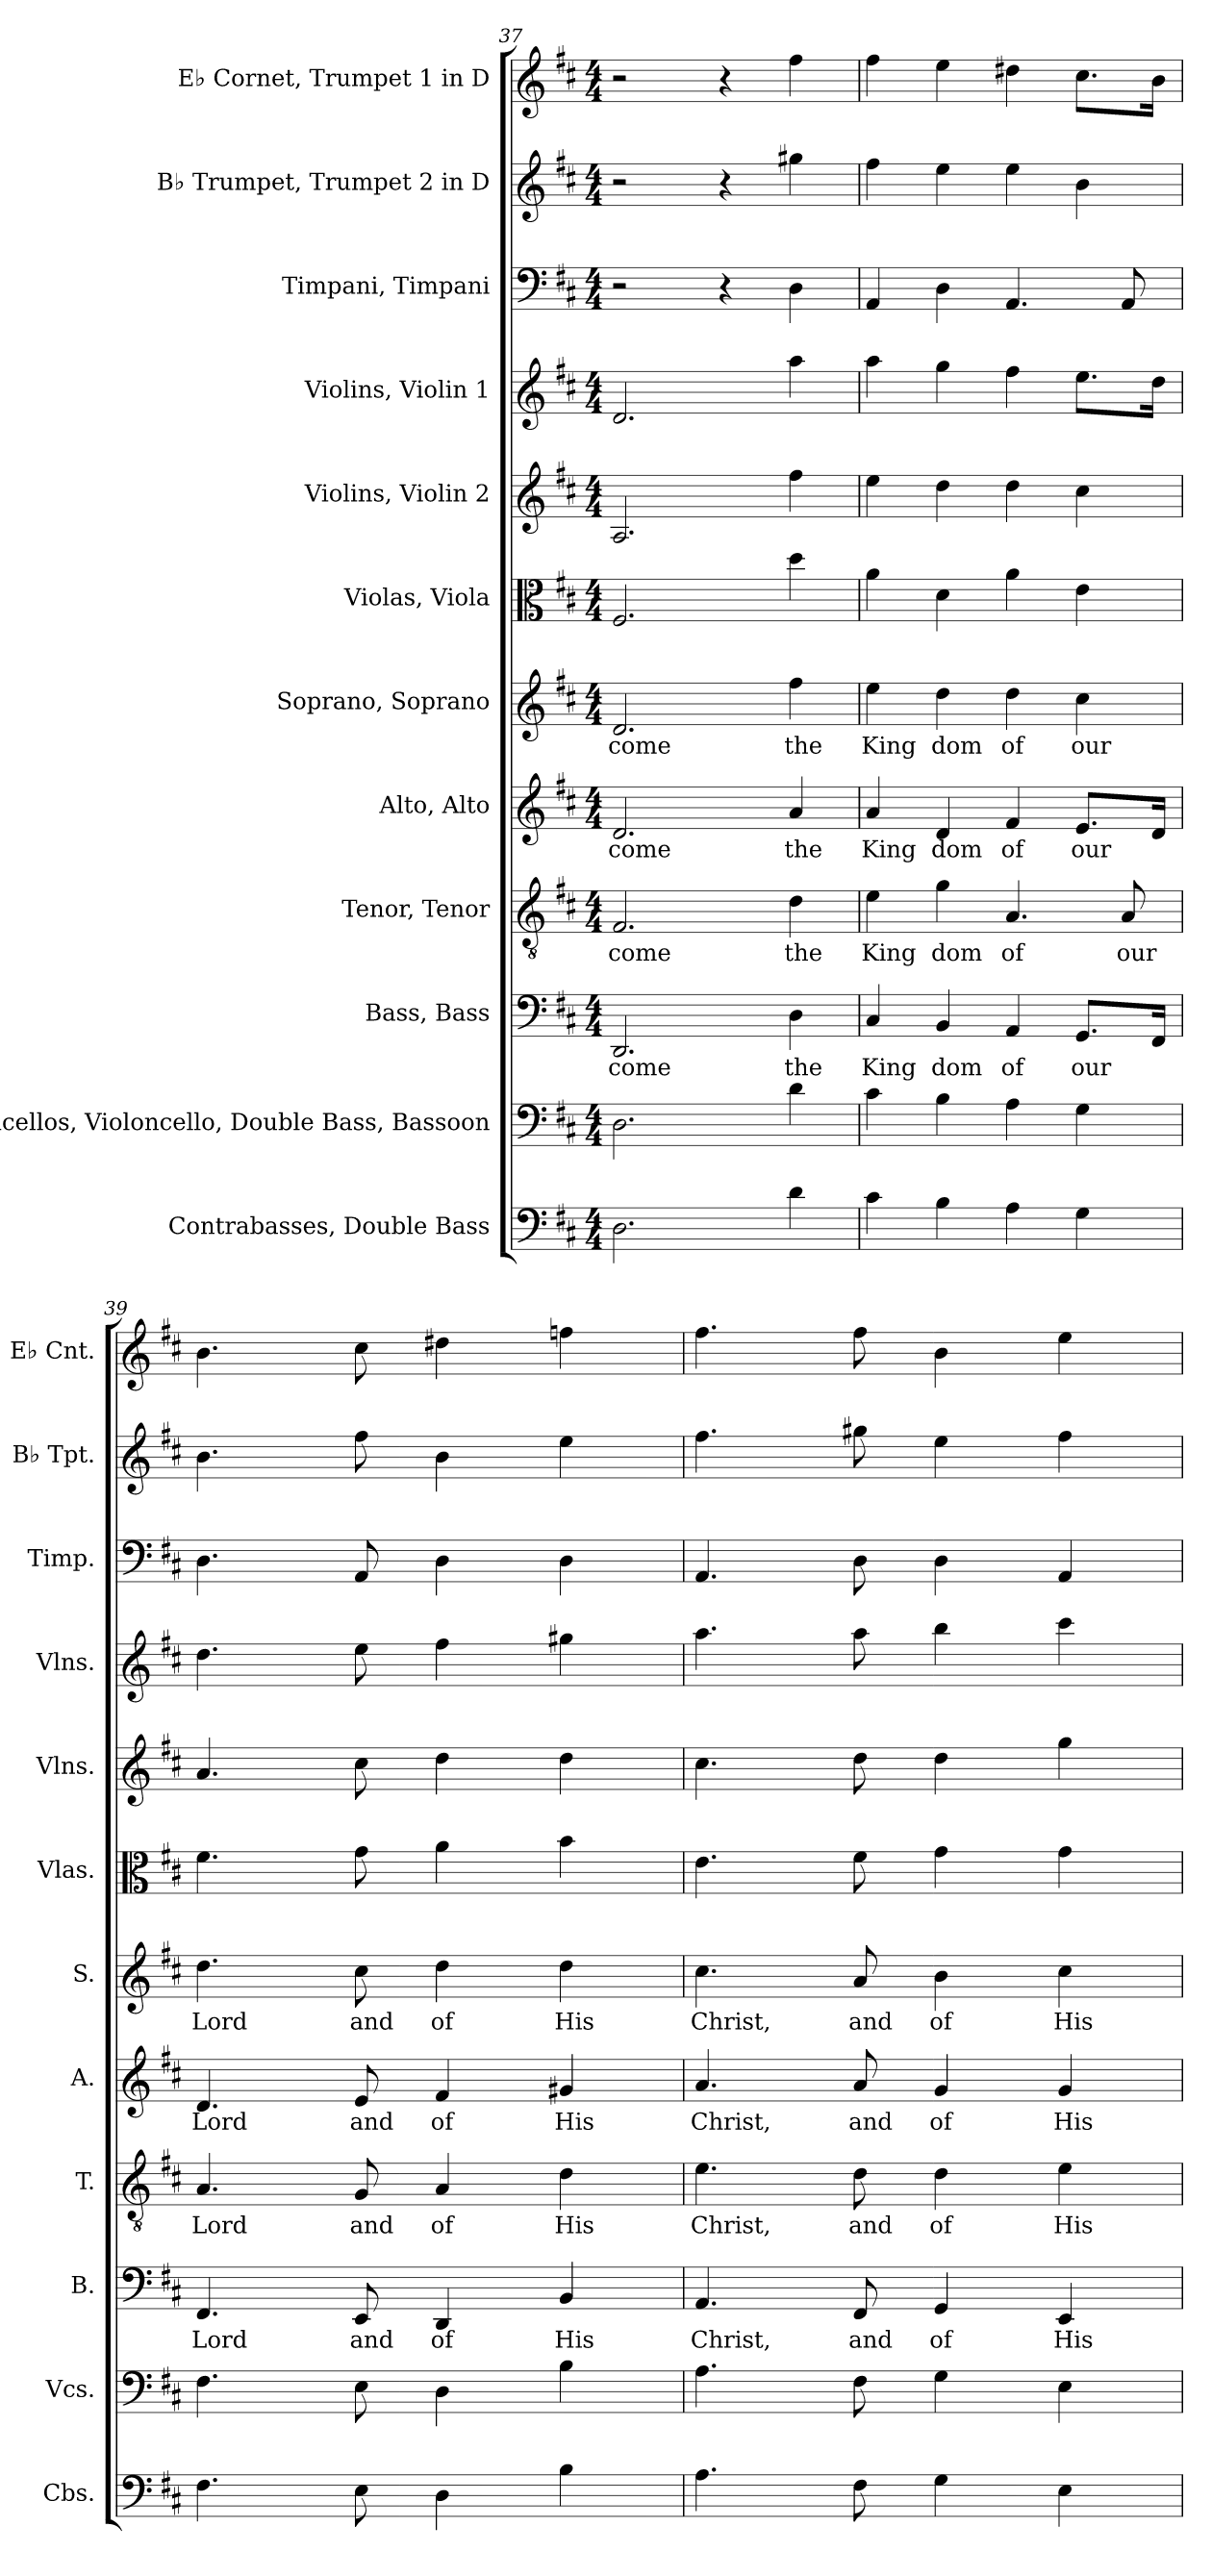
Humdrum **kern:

**kern	**kern	**kern	**text	**kern	**text	**kern	**text	**kern	**text	**kern	**kern	**kern	**kern	**kern	**kern
*part12	*part11	*part10	*part10	*part9	*part9	*part8	*part8	*part7	*part7	*part6	*part5	*part4	*part3	*part2	*part1
*staff12	*staff11	*staff10	*staff10	*staff9	*staff9	*staff8	*staff8	*staff7	*staff7	*staff6	*staff5	*staff4	*staff3	*staff2	*staff1
*I"Contrabasses, Double Bass	*I"Violoncellos, Violoncello, Double Bass, Bassoon	*I"Bass, Bass	*	*I"Tenor, Tenor	*	*I"Alto, Alto	*	*I"Soprano, Soprano	*	*I"Violas, Viola	*I"Violins, Violin 2	*I"Violins, Violin 1	*I"Timpani, Timpani	*I"B♭ Trumpet, Trumpet 2 in D	*I"E♭ Cornet, Trumpet 1 in D
*I'Cbs.	*I'Vcs.	*I'B.	*	*I'T.	*	*I'A.	*	*I'S.	*	*I'Vlas.	*I'Vlns.	*I'Vlns.	*I'Timp.	*I'B♭ Tpt.	*I'E♭ Cnt.
*clefF4	*clefF4	*clefF4	*	*clefGv2	*	*clefG2	*	*clefG2	*	*clefC3	*clefG2	*clefG2	*clefF4	*clefG2	*clefG2
*ITrd7c12	*	*	*	*	*	*	*	*	*	*	*	*	*	*ITrd1c2	*ITrd-2c-3
*k[f#c#]	*k[f#c#]	*k[f#c#]	*	*k[f#c#]	*	*k[f#c#]	*	*k[f#c#]	*	*k[f#c#]	*k[f#c#]	*k[f#c#]	*k[f#c#]	*k[]	*k[b-]
*M4/4	*M4/4	*M4/4	*	*M4/4	*	*M4/4	*	*M4/4	*	*M4/4	*M4/4	*M4/4	*M4/4	*M4/4	*M4/4
=37	=37	=37	=37	=37	=37	=37	=37	=37	=37	=37	=37	=37	=37	=37	=37
!	!	!	!LO:LY:b	!	!LO:LY:b	!	!LO:LY:b	!	!LO:LY:b	!	!	!	!	!	!
2.DD\	2.D\	2.DD/	come	2.F#/	come	2.d/	come	2.d/	come	2.F#/	2.A/	2.d/	2r	2r	2r
.	.	.	.	.	.	.	.	.	.	.	.	.	4r	4r	4r
!	!	!	!LO:LY:b	!	!LO:LY:b	!	!LO:LY:b	!	!LO:LY:b	!	!	!	!	!	!
4D\	4d\	4D\	the	4d\	the	4a/	the	4ff#\	the	4dd\	4ff#\	4aa\	4D\	4ff#X\	4aa\
!!LO:PB:g=z
=38	=38	=38	=38	=38	=38	=38	=38	=38	=38	=38	=38	=38	=38	=38	=38
!	!	!	!LO:LY:b	!	!LO:LY:b	!	!LO:LY:b	!	!LO:LY:b	!	!	!	!	!	!
4C#\	4c#\	4C#/	King	4e\	King	4a/	King	4ee\	King	4a\	4ee\	4aa\	4AA/	4ee\	4aa\
!	!	!	!LO:LY:b	!	!LO:LY:b	!	!LO:LY:b	!	!LO:LY:b	!	!	!	!	!	!
4BB\	4B\	4BB/	dom	4g\	dom	4d/	dom	4dd\	dom	4d\	4dd\	4gg\	4D\	4dd\	4gg\
!	!	!	!LO:LY:b	!	!LO:LY:b	!	!LO:LY:b	!	!LO:LY:b	!	!	!	!	!	!
4AA\	4A\	4AA/	of	4.A/	of	4f#/	of	4dd\	of	4a\	4dd\	4ff#\	4.AA/	4dd\	4ff#X\
!	!	!	!LO:LY:b	!	!	!	!LO:LY:b	!	!LO:LY:b	!	!	!	!	!	!
4GG\	4G\	8.GG/L	our	.	.	8.e/L	our	4cc#\	our	4e\	4cc#\	8.ee\L	.	4a\	8.ee\L
!	!	!	!	!	!LO:LY:b	!	!	!	!	!	!	!	!	!	!
.	.	.	.	8A/	our	.	.	.	.	.	.	.	8AA/	.	.
.	.	16FF#/Jk	.	.	.	16d/Jk	.	.	.	.	.	16dd\Jk	.	.	16dd\Jk
=39	=39	=39	=39	=39	=39	=39	=39	=39	=39	=39	=39	=39	=39	=39	=39
!	!	!	!LO:LY:b	!	!LO:LY:b	!	!LO:LY:b	!	!LO:LY:b	!	!	!	!	!	!
4.FF#\	4.F#\	4.FF#/	Lord	4.A/	Lord	4.d/	Lord	4.dd\	Lord	4.f#\	4.a/	4.dd\	4.D\	4.a\	4.dd\
!	!	!	!LO:LY:b	!	!LO:LY:b	!	!LO:LY:b	!	!LO:LY:b	!	!	!	!	!	!
8EE\	8E\	8EE/	and	8G/	and	8e/	and	8cc#\	and	8g\	8cc#\	8ee\	8AA/	8ee\	8ee\
!	!	!	!LO:LY:b	!	!LO:LY:b	!	!LO:LY:b	!	!LO:LY:b	!	!	!	!	!	!
4DD\	4D\	4DD/	of	4A/	of	4f#/	of	4dd\	of	4a\	4dd\	4ff#\	4D\	4a\	4ff#X\
!	!	!	!LO:LY:b	!	!LO:LY:b	!	!LO:LY:b	!	!LO:LY:b	!	!	!	!	!	!
4BB\	4B\	4BB/	His	4d\	His	4g#X/	His	4dd\	His	4b\	4dd\	4gg#X\	4D\	4dd\	4aa-X\
=40	=40	=40	=40	=40	=40	=40	=40	=40	=40	=40	=40	=40	=40	=40	=40
!	!	!	!LO:LY:b	!	!LO:LY:b	!	!LO:LY:b	!	!LO:LY:b	!	!	!	!	!	!
4.AA\	4.A\	4.AA/	Christ,	4.e\	Christ,	4.a/	Christ,	4.cc#\	Christ,	4.e\	4.cc#\	4.aa\	4.AA/	4.ee\	4.aa\
!	!	!	!LO:LY:b	!	!LO:LY:b	!	!LO:LY:b	!	!LO:LY:b	!	!	!	!	!	!
8FF#\	8F#\	8FF#/	and	8d\	and	8a/	and	8a/	and	8f#\	8dd\	8aa\	8D\	8ff#X\	8aa\
!	!	!	!LO:LY:b	!	!LO:LY:b	!	!LO:LY:b	!	!LO:LY:b	!	!	!	!	!	!
4GG\	4G\	4GG/	of	4d\	of	4g/	of	4b\	of	4g\	4dd\	4bb\	4D\	4dd\	4dd\
!	!	!	!LO:LY:b	!	!LO:LY:b	!	!LO:LY:b	!	!LO:LY:b	!	!	!	!	!	!
4EE\	4E\	4EE/	His	4e\	His	4g/	His	4cc#\	His	4g\	4gg\	4ccc#\	4AA/	4ee\	4gg\
=	=	=	=	=	=	=	=	=	=	=	=	=	=	=	=
*-	*-	*-	*-	*-	*-	*-	*-	*-	*-	*-	*-	*-	*-	*-	*-
